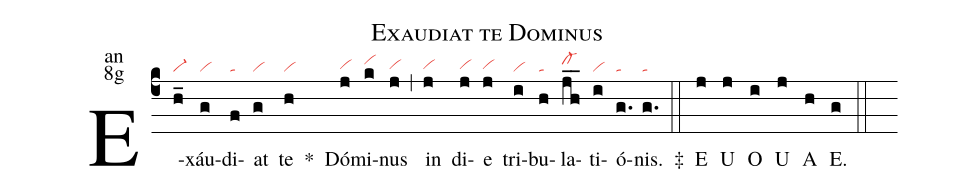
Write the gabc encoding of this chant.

name:Exaudiat te Dominus;
office-part:an;
mode:8g;
nabc-lines:1;
%%
(c4) E(h_|vi-)xáu(g|vi)di(f|ta)at(g|vi) te(h|vi) <sp>*</sp>() Dó(j|vihg)mi(k|vihi)nus(j|vihg) (,) in(j|vihg) di(j|vihg)e(j|vihg) tri(i|vi)bu(h|ta)la(jh__|cl-hi)ti(i|vi)ó(g.|ta)nis.(g.|ta) <sp>‡</sp>(::) <eu>E(j) U(j) O(i) U(j) A(h) E.(g) </eu>(::)
